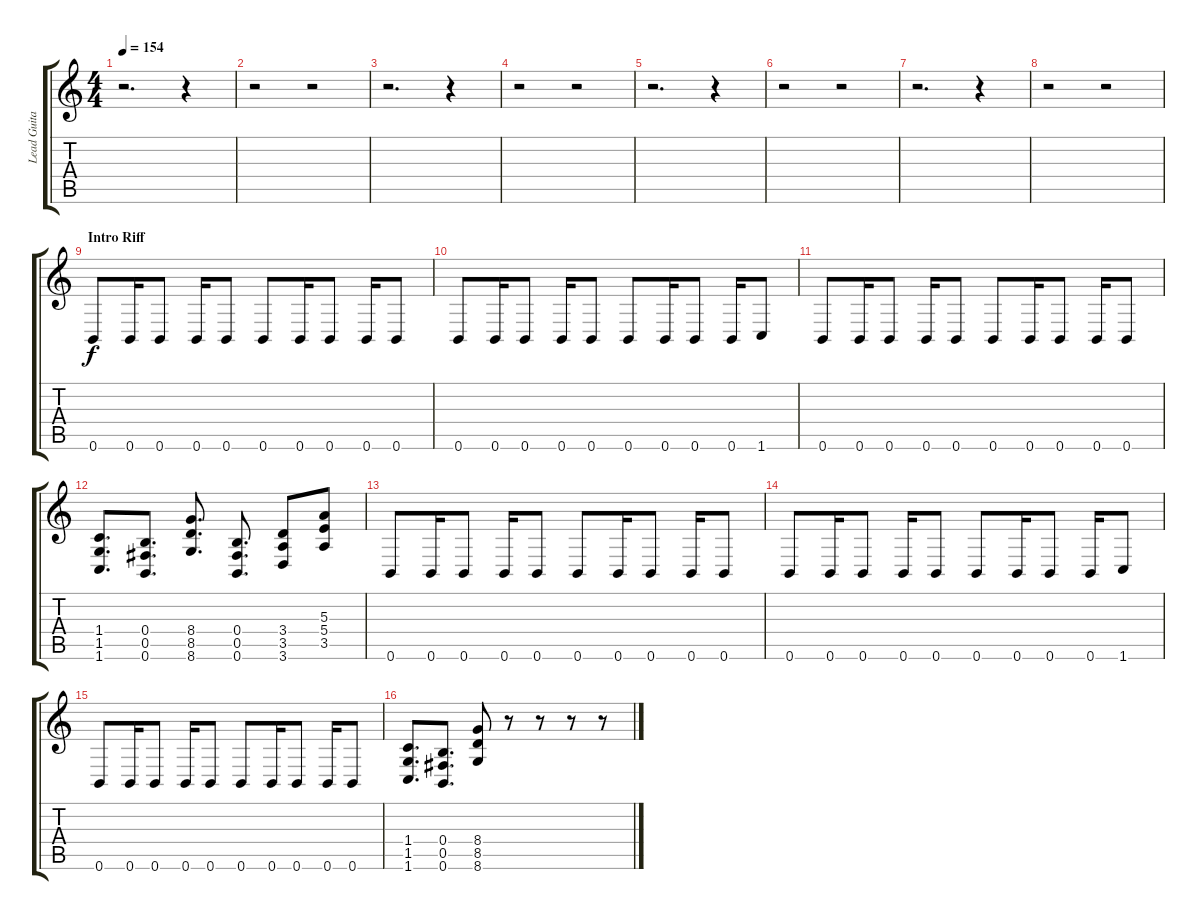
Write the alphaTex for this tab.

\track ("Lead Guitar - Padge" "Lead Guita") {instrument overdrivenguitar}
\staff {score tabs}
\tuning (Db4 Ab3 E3 B2 Gb2 B1) {hide}
\ts (4 4)
\tempo 154
\clef g2
\ks c
r.2{d dy f} r.4 |
r.2 r.2 |
r.2{d} r.4 |
r.2 r.2 |
r.2{d} r.4 |
r.2 r.2 |
r.2{d} r.4 |
r.2 r.2 |
\section ("" "Intro Riff")
0.6.8 0.6.16 0.6.8 0.6.16 0.6.8 0.6.8 0.6.16 0.6.8 0.6.16 0.6.8 |
0.6.8 0.6.16 0.6.8 0.6.16 0.6.8 0.6.8 0.6.16 0.6.8 0.6.16 1.6.8 |
0.6.8 0.6.16 0.6.8 0.6.16 0.6.8 0.6.8 0.6.16 0.6.8 0.6.16 0.6.8 |
(1.4 1.5 1.6).8{d} (0.4 0.5 0.6).8{d} (8.4 8.5 8.6).8{d} (0.4 0.5 0.6).8{d} (3.4 3.5 3.6).8 (5.3 5.4 3.5).8 |
0.6.8 0.6.16 0.6.8 0.6.16 0.6.8 0.6.8 0.6.16 0.6.8 0.6.16 0.6.8 |
0.6.8 0.6.16 0.6.8 0.6.16 0.6.8 0.6.8 0.6.16 0.6.8 0.6.16 1.6.8 |
0.6.8 0.6.16 0.6.8 0.6.16 0.6.8 0.6.8 0.6.16 0.6.8 0.6.16 0.6.8 |
(1.4 1.5 1.6).8{d} (0.4 0.5 0.6).8{d} (8.4 8.5 8.6).8 r.8 r.8 r.8 r.8
